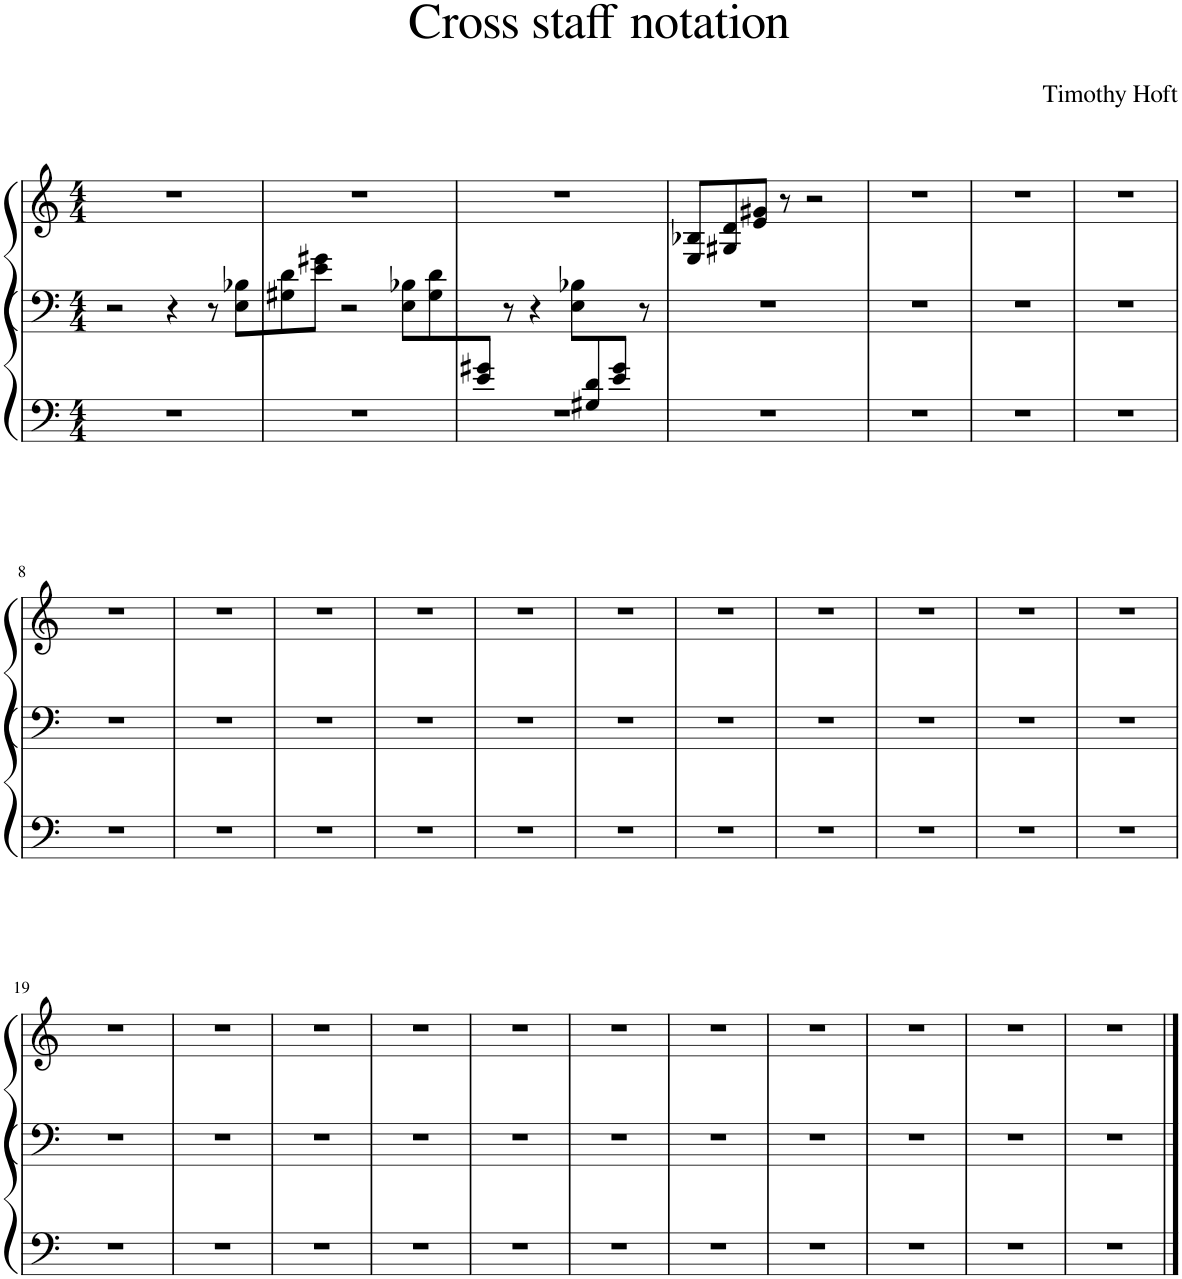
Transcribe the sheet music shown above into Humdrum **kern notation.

**kern	**kern	**kern
*part2	*part2	*part1
*staff3	*staff2	*staff1
*I"Piano	*	*I"Piano
*I'Pno	*	*I'Pno
*clefF4	*clefF4	*clefG2
*k[]	*k[]	*k[]
*M4/4	*M4/4	*M4/4
=1	=1	=1
1r	2r	1r
.	4r	.
.	8r	.
.	8E\ 8B-X\L	.
=2	=2	=2
1r	8G#X\ 8d\	1r
.	8e\ 8g#X\J	.
.	2r	.
.	8E\ 8B-X\L	.
.	8G#\ 8d\	.
=3	=3	=3
*^	*	*
8e/ 8g#X/J	1r	8ryy	1r
2ryy	.	8r	.
.	.	4r	.
.	.	8E\ 8B-X\L	.
8G#X/ 8d/	.	4ryy	.
8e/ 8g#/J	.	.	.
8ryy	.	8r	.
*v	*v	*	*
=4	=4	=4
1r	1r	8E/ 8B-X/L
.	.	8G#X/ 8d/
.	.	8e/ 8g#X/J
.	.	8r
.	.	2r
=5	=5	=5
1r	1r	1r
=6	=6	=6
1r	1r	1r
=7	=7	=7
1r	1r	1r
!!LO:LB:g=z
=8	=8	=8
1r	1r	1r
=9	=9	=9
1r	1r	1r
=10	=10	=10
1r	1r	1r
=11	=11	=11
1r	1r	1r
=12	=12	=12
1r	1r	1r
=13	=13	=13
1r	1r	1r
=14	=14	=14
1r	1r	1r
=15	=15	=15
1r	1r	1r
=16	=16	=16
1r	1r	1r
=17	=17	=17
1r	1r	1r
=18	=18	=18
1r	1r	1r
!!LO:LB:g=z
=19	=19	=19
1r	1r	1r
=20	=20	=20
1r	1r	1r
=21	=21	=21
1r	1r	1r
=22	=22	=22
1r	1r	1r
=23	=23	=23
1r	1r	1r
=24	=24	=24
1r	1r	1r
=25	=25	=25
1r	1r	1r
=26	=26	=26
1r	1r	1r
=27	=27	=27
1r	1r	1r
=28	=28	=28
1r	1r	1r
=29	=29	=29
1r	1r	1r
==	==	==
*-	*-	*-
